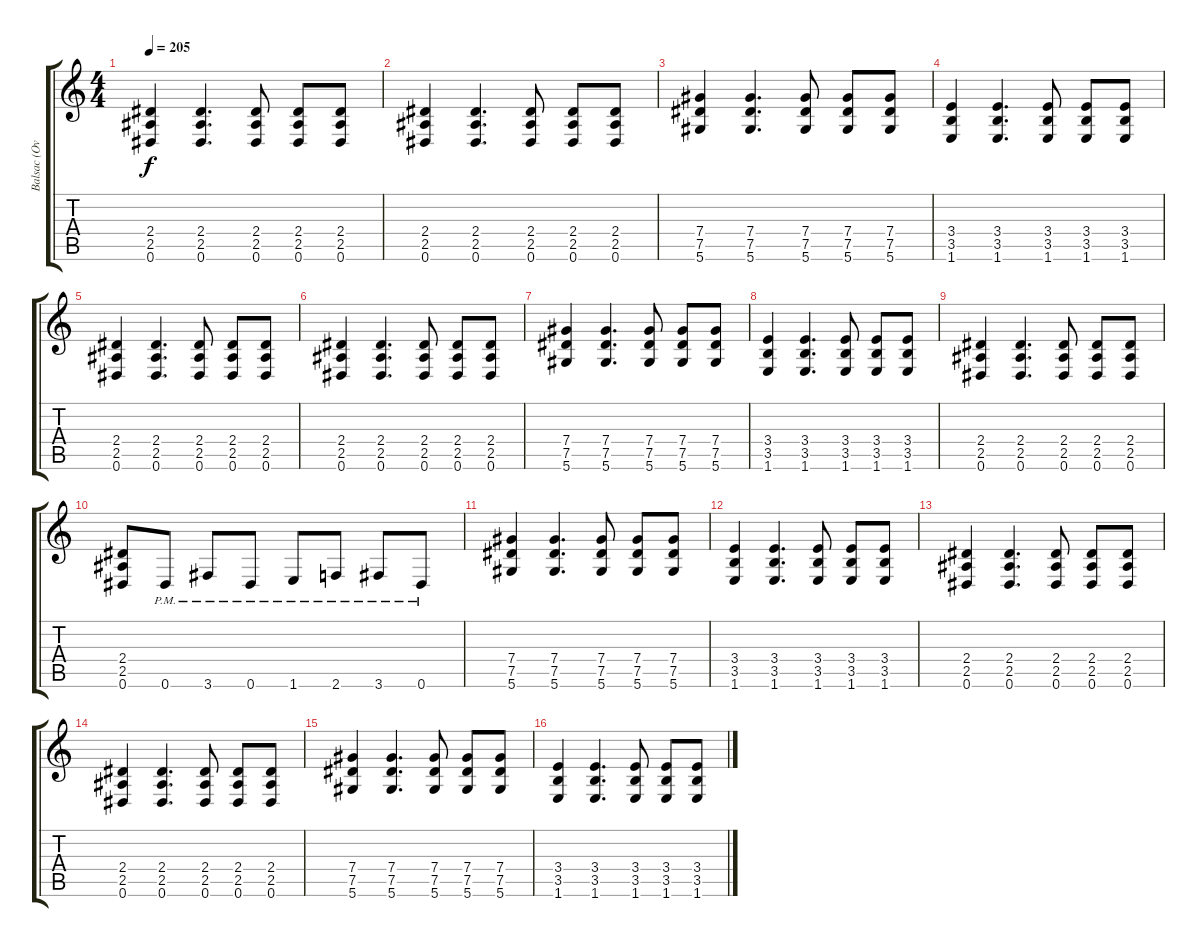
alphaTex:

\track ("Balsac (Overlayed)" "Balsac (Ov") {instrument overdrivenguitar}
\staff {score tabs}
\tuning (Eb4 Bb3 Gb3 Db3 Ab2 Eb2) {hide}
\ts (4 4)
\tempo 205
\clef g2
\ks c
(2.4 2.5 0.6).4{dy f} (2.4 2.5 0.6).4{d} (2.4 2.5 0.6).8 (2.4 2.5 0.6).8 (2.4 2.5 0.6).8 |
(2.4 2.5 0.6).4 (2.4 2.5 0.6).4{d} (2.4 2.5 0.6).8 (2.4 2.5 0.6).8 (2.4 2.5 0.6).8 |
(7.4 7.5 5.6).4 (7.4 7.5 5.6).4{d} (7.4 7.5 5.6).8 (7.4 7.5 5.6).8 (7.4 7.5 5.6).8 |
(3.4 3.5 1.6).4 (3.4 3.5 1.6).4{d} (3.4 3.5 1.6).8 (3.4 3.5 1.6).8 (3.4 3.5 1.6).8 |
(2.4 2.5 0.6).4 (2.4 2.5 0.6).4{d} (2.4 2.5 0.6).8 (2.4 2.5 0.6).8 (2.4 2.5 0.6).8 |
(2.4 2.5 0.6).4 (2.4 2.5 0.6).4{d} (2.4 2.5 0.6).8 (2.4 2.5 0.6).8 (2.4 2.5 0.6).8 |
(7.4 7.5 5.6).4 (7.4 7.5 5.6).4{d} (7.4 7.5 5.6).8 (7.4 7.5 5.6).8 (7.4 7.5 5.6).8 |
(3.4 3.5 1.6).4 (3.4 3.5 1.6).4{d} (3.4 3.5 1.6).8 (3.4 3.5 1.6).8 (3.4 3.5 1.6).8 |
(2.4 2.5 0.6).4 (2.4 2.5 0.6).4{d} (2.4 2.5 0.6).8 (2.4 2.5 0.6).8 (2.4 2.5 0.6).8 |
(2.4 2.5 0.6).8 0.6{pm}.8 3.6{pm}.8 0.6{pm}.8 1.6{pm}.8 2.6{pm}.8 3.6{pm}.8 0.6{pm}.8 |
(7.4 7.5 5.6).4 (7.4 7.5 5.6).4{d} (7.4 7.5 5.6).8 (7.4 7.5 5.6).8 (7.4 7.5 5.6).8 |
(3.4 3.5 1.6).4 (3.4 3.5 1.6).4{d} (3.4 3.5 1.6).8 (3.4 3.5 1.6).8 (3.4 3.5 1.6).8 |
(2.4 2.5 0.6).4 (2.4 2.5 0.6).4{d} (2.4 2.5 0.6).8 (2.4 2.5 0.6).8 (2.4 2.5 0.6).8 |
(2.4 2.5 0.6).4 (2.4 2.5 0.6).4{d} (2.4 2.5 0.6).8 (2.4 2.5 0.6).8 (2.4 2.5 0.6).8 |
(7.4 7.5 5.6).4 (7.4 7.5 5.6).4{d} (7.4 7.5 5.6).8 (7.4 7.5 5.6).8 (7.4 7.5 5.6).8 |
(3.4 3.5 1.6).4 (3.4 3.5 1.6).4{d} (3.4 3.5 1.6).8 (3.4 3.5 1.6).8 (3.4 3.5 1.6).8
